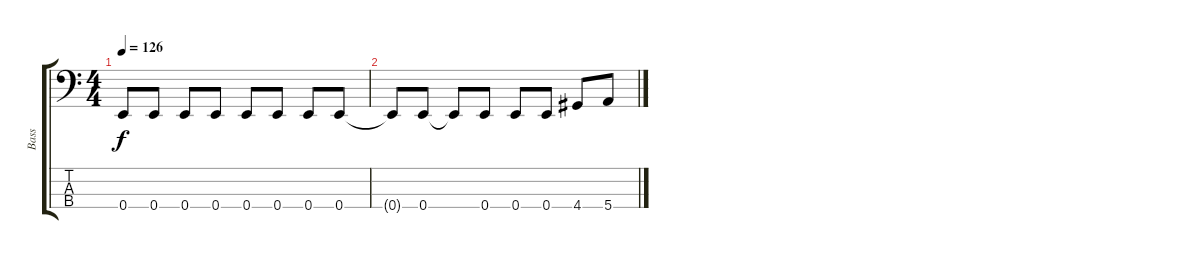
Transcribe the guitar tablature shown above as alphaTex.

\track ("Bass" "Bass") {instrument electricbassfinger}
\staff {score tabs}
\tuning (G2 D2 A1 E1) {hide}
\ts (4 4)
\tempo 126
\clef f4
\ks c
0.4.8{dy f} 0.4.8 0.4.8 0.4.8 0.4.8 0.4.8 0.4.8 0.4.8 |
0.4{t}.8 0.4.8 0.4{t}.8 0.4.8 0.4.8 0.4.8 4.4.8 5.4.8
